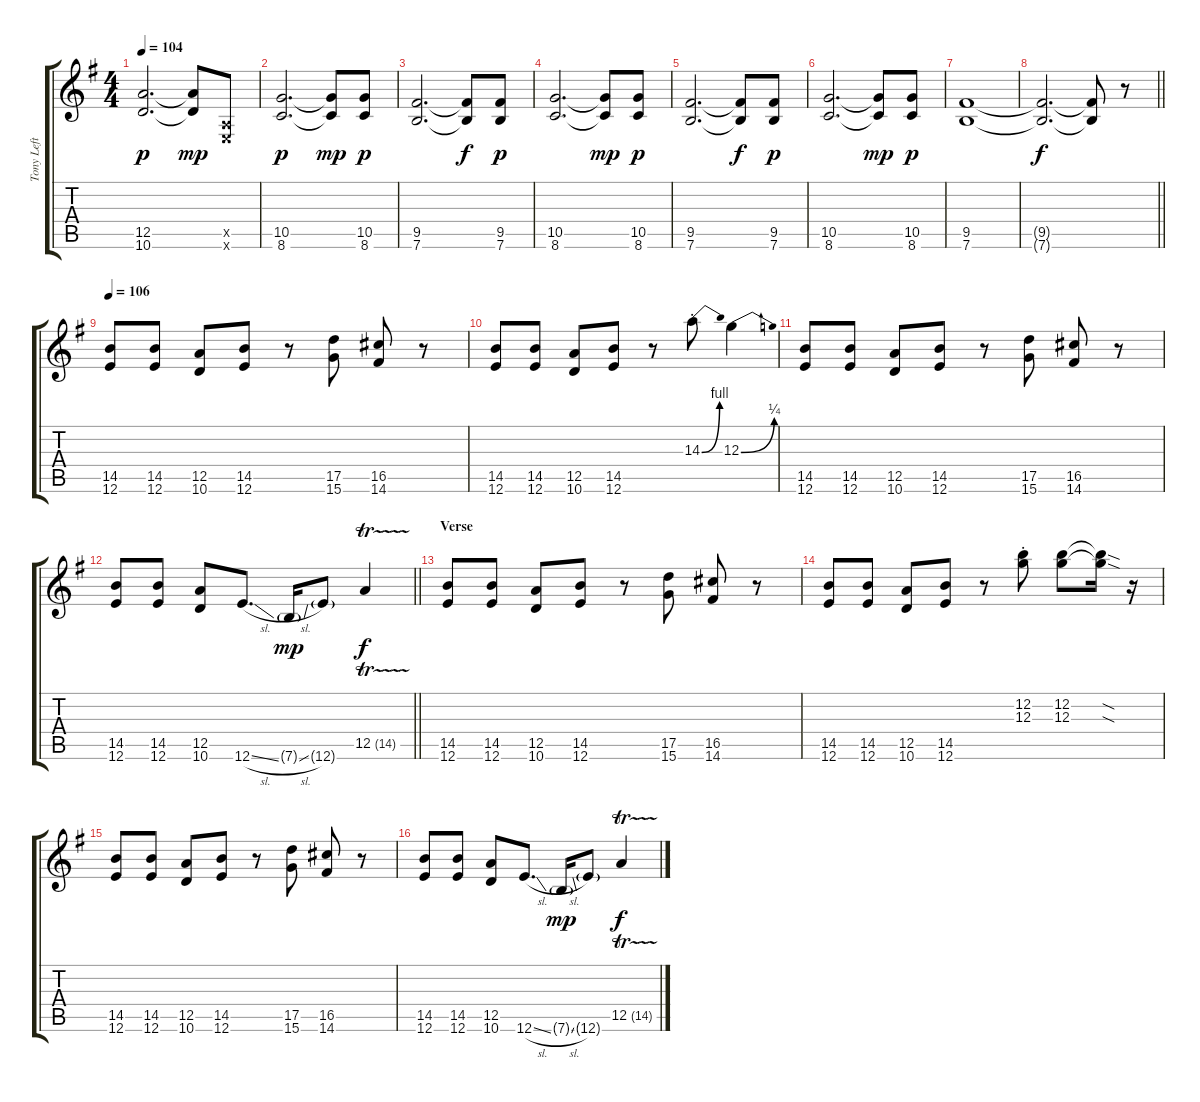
\track ("Tony Left channel" "Tony Left ") {instrument distortionguitar}
\staff {score tabs}
\tuning (E4 B3 G3 D3 A2 E2) {hide}
\ts (4 4)
\tempo 104
\clef g2
\ks eminor
(12.5 10.6).2{d dy p volume 10} (12.5{t} 10.6{t}).8{dy mp} (0.5{x} 0.6{x}).8{volume 13} |
(10.5 8.6).2{d dy p volume 10} (10.5{t} 8.6{t}).8{dy mp} (10.5 8.6).8{dy p volume 13} |
(9.5 7.6).2{d volume 10} (9.5{t} 7.6{t}).8{dy f} (9.5 7.6).8{dy p volume 13} |
(10.5 8.6).2{d volume 10} (10.5{t} 8.6{t}).8{dy mp} (10.5 8.6).8{dy p volume 13} |
(9.5 7.6).2{d volume 10} (9.5{t} 7.6{t}).8{dy f} (9.5 7.6).8{dy p volume 13} |
(10.5 8.6).2{d volume 10} (10.5{t} 8.6{t}).8{dy mp} (10.5 8.6).8{dy p volume 13} |
(9.5 7.6).1{volume 5} |
\barLineRight lightlight
(9.5{t} 7.6{t}).2{d dy f} (9.5{t} 7.6{t}).8 r.8{volume 13} |
\section ("" "")
\tempo 106
(14.5 12.6).8 (14.5 12.6).8 (12.5 10.6).8 (14.5 12.6).8 r.8 (17.5 15.6).8 (16.5 14.6).8 r.8 |
(14.5 12.6).8 (14.5 12.6).8 (12.5 10.6).8 (14.5 12.6).8 r.8 14.3{be (bend 0 0 60 4) st}.8 12.3{be (bend 0 0 60 1)}.4 |
(14.5 12.6).8 (14.5 12.6).8 (12.5 10.6).8 (14.5 12.6).8 r.8 (17.5 15.6).8 (16.5 14.6).8 r.8 |
\barLineRight lightlight
(14.5 12.6).8 (14.5 12.6).8 (12.5 10.6).8 12.6{sl}.8{d} 7.6{sl g}.16{dy mp} 12.6{g}.8 12.5{tr (14 32)}.4{dy f} |
\section ("" "Verse")
(14.5 12.6).8 (14.5 12.6).8 (12.5 10.6).8 (14.5 12.6).8 r.8 (17.5 15.6).8 (16.5 14.6).8 r.8 |
(14.5 12.6).8 (14.5 12.6).8 (12.5 10.6).8 (14.5 12.6).8 r.8 (12.2{st} 12.3{st}).8 (12.2 12.3).8 (12.2{sod t} 12.3{sod t}).16 r.16 |
(14.5 12.6).8 (14.5 12.6).8 (12.5 10.6).8 (14.5 12.6).8 r.8 (17.5 15.6).8 (16.5 14.6).8 r.8 |
(14.5 12.6).8 (14.5 12.6).8 (12.5 10.6).8 12.6{sl}.8{d} 7.6{sl g}.16{dy mp} 12.6{g}.8 12.5{tr (14 32)}.4{dy f}
